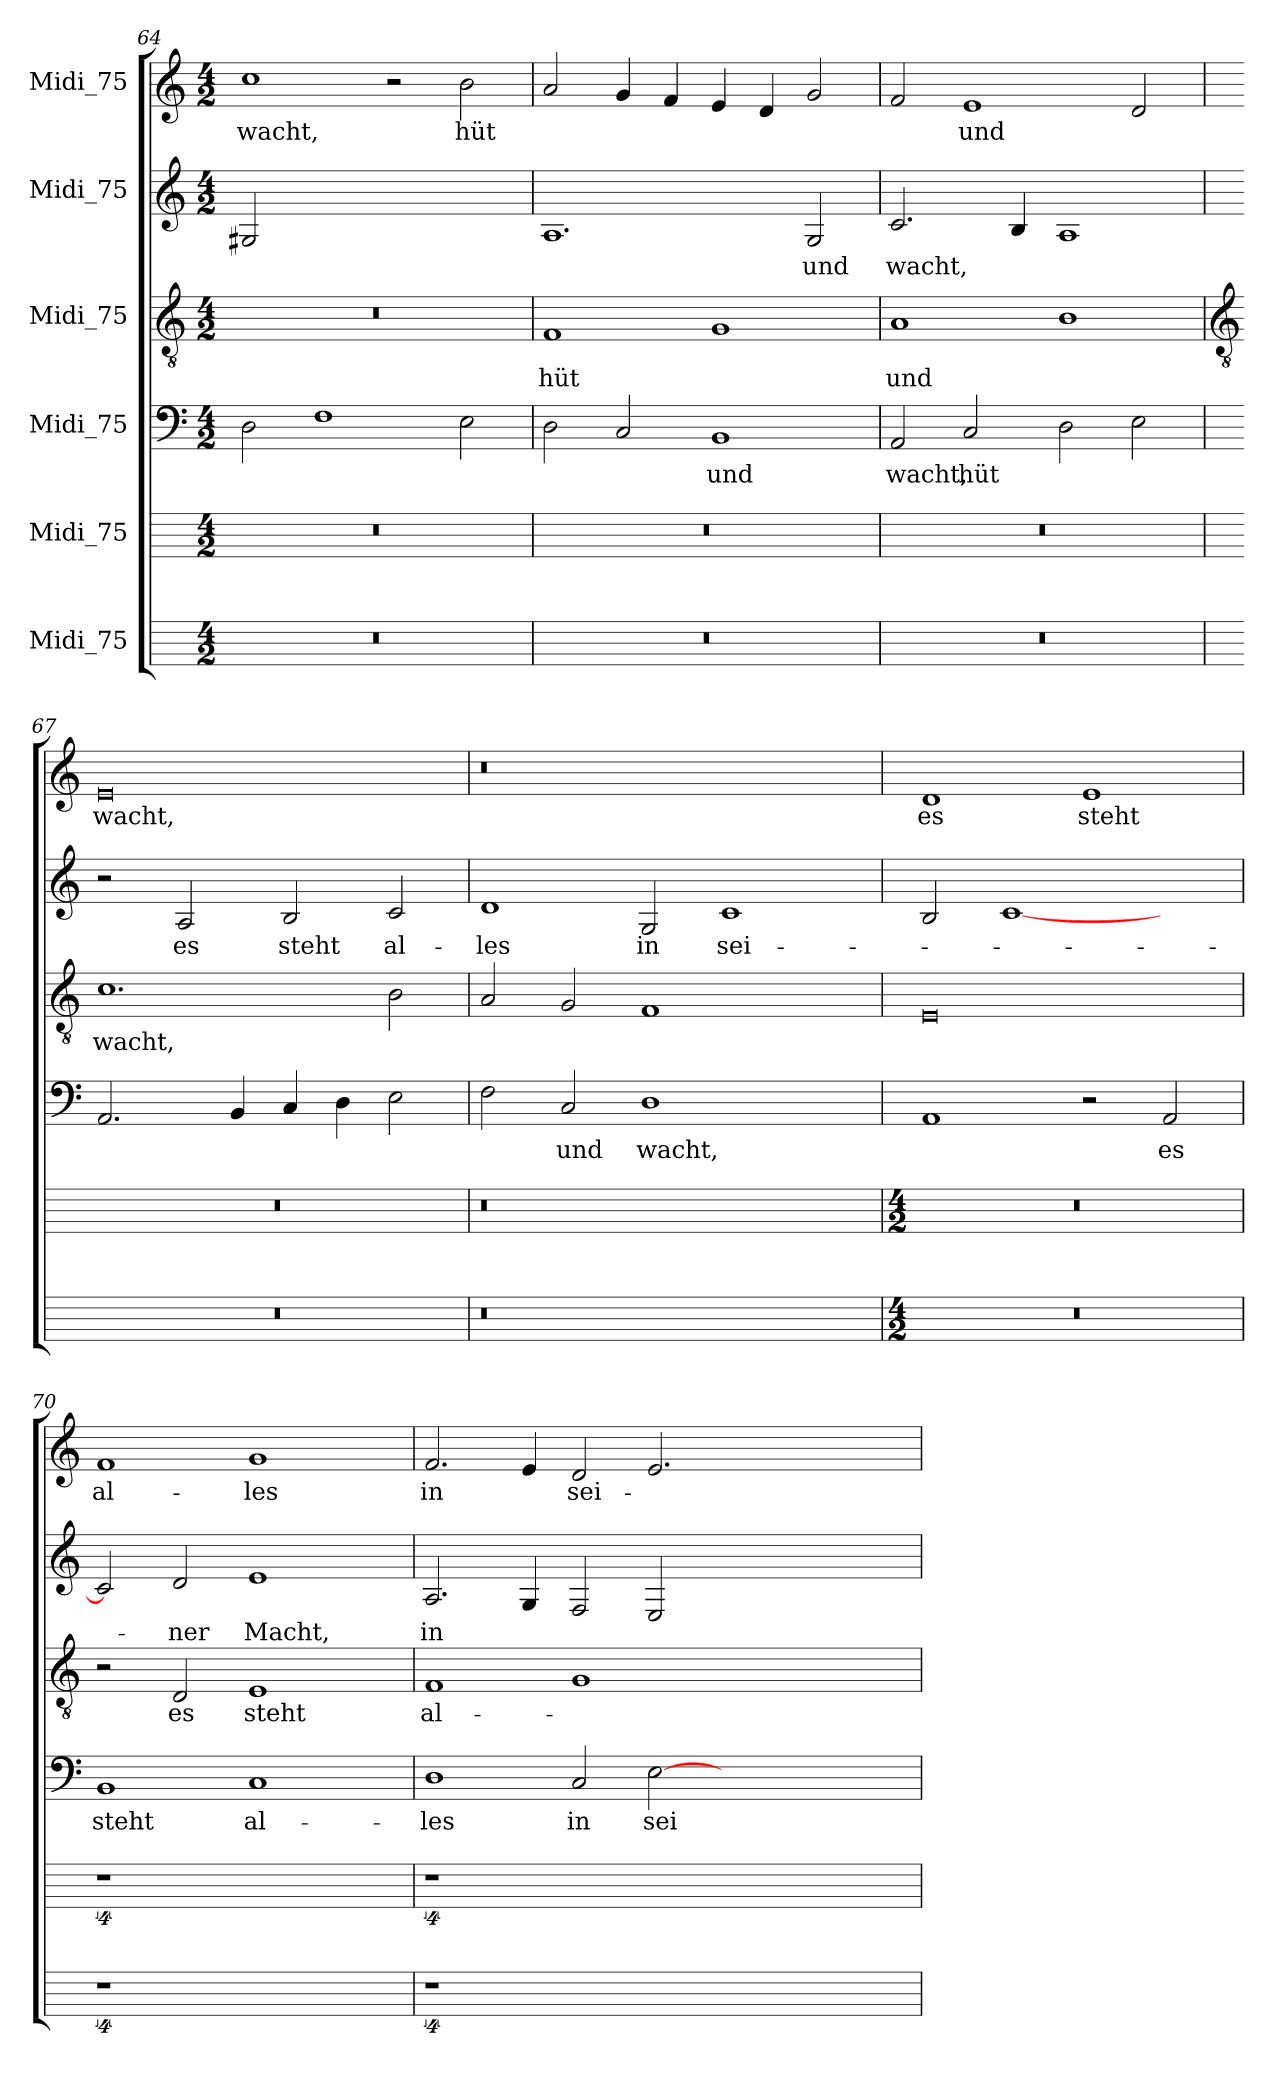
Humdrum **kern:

**kern	**kern	**kern	**text	**kern	**text	**kern	**text	**kern	**text
*part6	*part5	*part4	*part4	*part3	*part3	*part2	*part2	*part1	*part1
*staff6	*staff5	*staff4	*staff4	*staff3	*staff3	*staff2	*staff2	*staff1	*staff1
*I"Midi_75	*I"Midi_75	*I"Midi_75	*	*I"Midi_75	*	*I"Midi_75	*	*I"Midi_75	*
!!LO:LB:g=z
*	*	*clefF4	*	*clefGv2	*	*clefG2	*	*clefG2	*
*	*	*k[]	*	*k[]	*	*k[]	*	*k[]	*
*	*	*C:	*	*C:	*	*C:	*	*C:	*
*M4/2	*M4/2	*M4/2	*	*M4/2	*	*M4/2	*	*M4/2	*
=64	=64	=64	=64	=64	=64	=64	=64	=64	=64
!	!	!	!	!	!	!	!	!	!LO:LY:b
0r	0r	2D	.	0r	.	2G#X	.	1cc	wacht,
.	.	1F	.	.	.	1.ryy	.	.	.
.	.	.	.	.	.	.	.	2r	.
!	!	!	!	!	!	!	!	!	!LO:LY:b
.	.	2E	.	.	.	.	.	2b	hüt
!!LO:LB:g=z
=65	=65	=65	=65	=65	=65	=65	=65	=65	=65
!	!	!	!	!	!LO:LY:b	!	!	!	!
0r	0r	2D	.	1F	hüt	1.A	.	2a	.
.	.	2C	.	.	.	.	.	4g	.
.	.	.	.	.	.	.	.	4f	.
!	!	!	!LO:LY:b	!	!	!	!	!	!
.	.	1BB	und	1G	.	.	.	4e	.
.	.	.	.	.	.	.	.	4d	.
!	!	!	!	!	!	!	!LO:LY:b	!	!
.	.	.	.	.	.	2G	und	2g	.
=66	=66	=66	=66	=66	=66	=66	=66	=66	=66
!	!	!	!LO:LY:b	!	!LO:LY:b	!	!LO:LY:b	!	!
0r	0r	2AA	wacht,	1A	und	2.c	wacht,	2f	.
!	!	!	!LO:LY:b	!	!	!	!	!	!LO:LY:b
.	.	2C	hüt	.	.	.	.	1e	und
.	.	.	.	.	.	4B	.	.	.
.	.	2D	.	1B	.	1A	.	.	.
.	.	2E	.	.	.	.	.	2d	.
!!LO:LB:g=z
=67	=67	=67	=67	=67	=67	=67	=67	=67	=67
*	*	*	*	*clefGv2	*	*	*	*	*
!	!	!	!	!	!LO:LY:b	!	!	!	!LO:LY:b
0r	0r	2.AA	.	1.c	wacht,	2r	.	0e	wacht,
!	!	!	!	!	!	!	!LO:LY:b	!	!
.	.	.	.	.	.	2A	es	.	.
.	.	4BB	.	.	.	.	.	.	.
!	!	!	!	!	!	!	!LO:LY:b	!	!
.	.	4C	.	.	.	2B	steht	.	.
.	.	4D	.	.	.	.	.	.	.
!	!	!	!	!	!	!	!LO:LY:b	!	!
.	.	2E	.	2B	.	2c	al-	.	.
=68	=68	=68	=68	=68	=68	=68	=68	=68	=68
!	!	!	!	!	!	!	!LO:LY:b	!	!
0r	0r	2F	.	2A	.	1d	-les	0r	.
!	!	!	!LO:LY:b	!	!	!	!	!	!
.	.	2C	und	2G	.	.	.	.	.
!	!	!	!LO:LY:b	!	!	!	!LO:LY:b	!	!
.	.	1D	wacht,	1F	.	2G	in	.	.
!	!	!	!	!	!	!	!LO:LY:b	!	!
.	.	.	.	.	.	1c	sei-	.	.
2ryy	2ryy	2ryy	.	2ryy	.	.	.	2ryy	.
!!LO:LB:g=z
=69	=69	=69	=69	=69	=69	=69	=69	=69	=69
*M4/2	*M4/2	*	*	*	*	*	*	*	*
!	!	!	!	!	!	!	!	!	!LO:LY:b
0r	0r	1AA	.	0E	.	2B	.	1d	es
.	.	.	.	.	.	[1c	.	.	.
!	!	!	!	!	!	!	!	!	!LO:LY:b
.	.	2r	.	.	.	.	.	1e	steht
!	!	!	!LO:LY:b	!	!	!	!	!	!
.	.	2AA	es	.	.	2ryy	.	.	.
!!LO:LB:g=z
=70	=70	=70	=70	=70	=70	=70	=70	=70	=70
!	!	!	!LO:LY:b	!	!	!	!	!	!LO:LY:b
4%9r	4%9r	1BB	steht	2r	.	2c]	.	1f	al-
!	!	!	!	!	!LO:LY:b	!	!LO:LY:b	!	!
.	.	.	.	2D	es	2d	-ner	.	.
!	!	!	!LO:LY:b	!	!LO:LY:b	!	!LO:LY:b	!	!LO:LY:b
.	.	1C	al-	1E	steht	1e	Macht,	1g	-les
.	.	4ryy	.	4ryy	.	4ryy	.	4ryy	.
=71	=71	=71	=71	=71	=71	=71	=71	=71	=71
!	!	!	!LO:LY:b	!	!LO:LY:b	!	!LO:LY:b	!	!LO:LY:b
4%15r	4%15r	1D	-les	1F	al-	2.A	in	2.f	in
.	.	.	.	.	.	4G	.	4e	.
!	!	!	!LO:LY:b	!	!	!	!	!	!LO:LY:b
.	.	2C	in	1G	.	2F	.	2d	sei-
!	!	!	!LO:LY:b	!	!	!	!	!	!
.	.	[2E	sei-	.	.	2E	.	2.e	.
.	.	1..ryy	.	1..ryy	.	1..ryy	.	.	.
.	.	.	.	.	.	.	.	1.ryy	.
=	=	=	=	=	=	=	=	=	=
*-	*-	*-	*-	*-	*-	*-	*-	*-	*-
